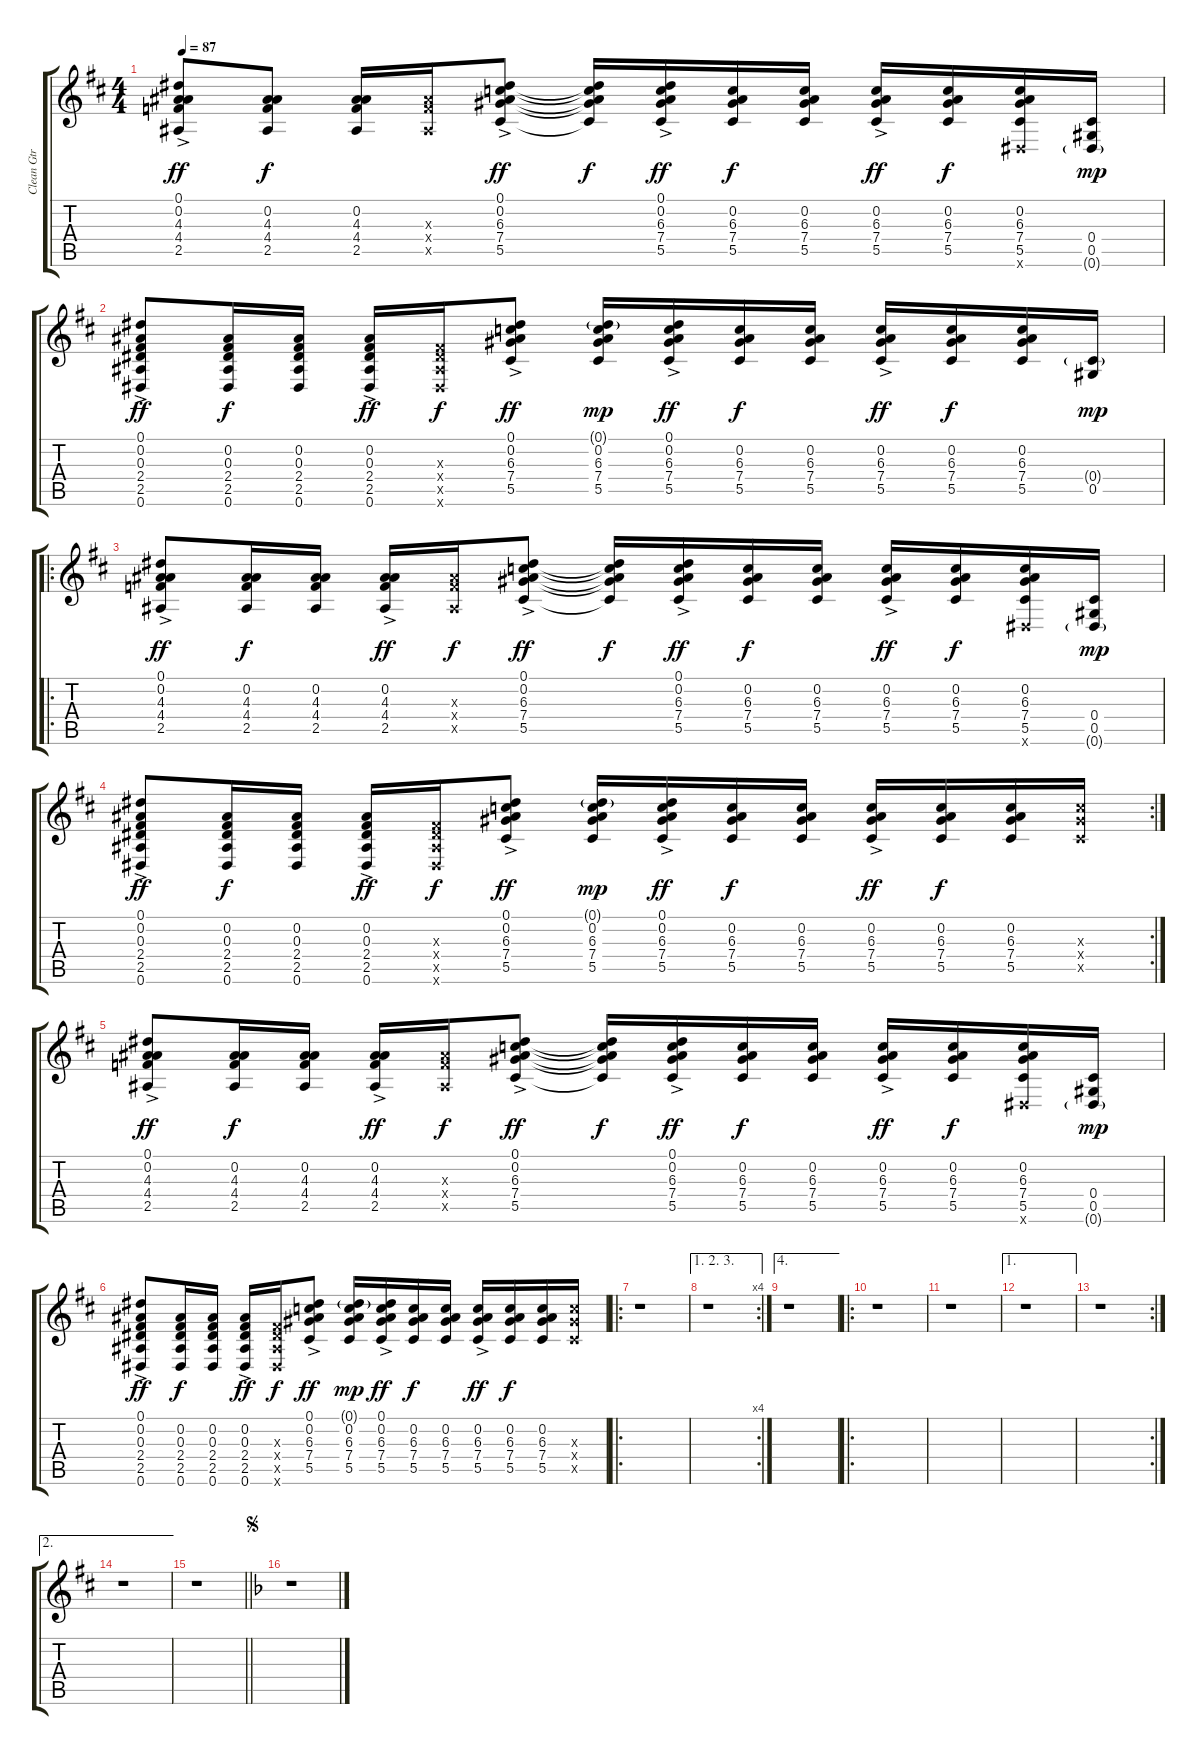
\track ("Clean Gtr I" "Clean Gtr ") {instrument electricguitarjazz}
\staff {score tabs}
\tuning (Eb4 Bb3 Gb3 Db3 Ab2 Eb2) {hide}
\ts (4 4)
\tempo 87
\clef g2
\ks d
(0.1 0.2{ac} 4.3{ac} 4.4{ac} 2.5{ac}).8{dy ff instrument electricguitarjazz} (0.2 4.3 4.4 2.5).8{dy f} (0.2 4.3 4.4 2.5).16 (4.3{x} 4.4{x} 2.5{x}).16 (0.1 0.2{ac} 6.3{ac} 7.4{ac} 5.5{ac}).8{dy ff} (0.1{t} 0.2{t} 6.3{t} 7.4{t} 5.5{t}).16{dy f} (0.1 0.2{ac} 6.3{ac} 7.4{ac} 5.5{ac}).16{dy ff} (0.2 6.3 7.4 5.5).16{dy f} (0.2 6.3 7.4 5.5).16 (0.2{ac} 6.3{ac} 7.4{ac} 5.5{ac}).16{dy ff} (0.2 6.3 7.4 5.5).16{dy f} (0.2 6.3 7.4 5.5 0.6{x}).16 (0.4 0.5 0.6{g}).16{dy mp} |
(0.1 0.2{ac} 0.3{ac} 2.4{ac} 2.5{ac} 0.6{ac}).8{dy ff} (0.2 0.3 2.4 2.5 0.6).16{dy f} (0.2 0.3 2.4 2.5 0.6).16 (0.2{ac} 0.3{ac} 2.4{ac} 2.5{ac} 0.6{ac}).16{dy ff} (0.3{x} 2.4{x} 2.5{x} 0.6{x}).16{dy f} (0.1 0.2{ac} 6.3{ac} 7.4{ac} 5.5{ac}).8{dy ff} (0.1{g} 0.2 6.3 7.4 5.5).16{dy mp} (0.1 0.2{ac} 6.3{ac} 7.4{ac} 5.5{ac}).16{dy ff} (0.2 6.3 7.4 5.5).16{dy f} (0.2 6.3 7.4 5.5).16 (0.2{ac} 6.3{ac} 7.4{ac} 5.5{ac}).16{dy ff} (0.2 6.3 7.4 5.5).16{dy f} (0.2 6.3 7.4 5.5).16 (0.4{g} 0.5).16{dy mp} |
\ro
(0.1 0.2{ac} 4.3{ac} 4.4{ac} 2.5{ac}).8{dy ff} (0.2 4.3 4.4 2.5).16{dy f} (0.2 4.3 4.4 2.5).16 (0.2{ac} 4.3{ac} 4.4{ac} 2.5{ac}).16{dy ff} (4.3{x} 4.4{x} 2.5{x}).16{dy f} (0.1 0.2{ac} 6.3{ac} 7.4{ac} 5.5{ac}).8{dy ff} (0.1{t} 0.2{t} 6.3{t} 7.4{t} 5.5{t}).16{dy f} (0.1 0.2{ac} 6.3{ac} 7.4{ac} 5.5{ac}).16{dy ff} (0.2 6.3 7.4 5.5).16{dy f} (0.2 6.3 7.4 5.5).16 (0.2{ac} 6.3{ac} 7.4{ac} 5.5{ac}).16{dy ff} (0.2 6.3 7.4 5.5).16{dy f} (0.2 6.3 7.4 5.5 0.6{x}).16 (0.4 0.5 0.6{g}).16{dy mp} |
\rc 2
(0.1 0.2{ac} 0.3{ac} 2.4{ac} 2.5{ac} 0.6{ac}).8{dy ff} (0.2 0.3 2.4 2.5 0.6).16{dy f} (0.2 0.3 2.4 2.5 0.6).16 (0.2{ac} 0.3{ac} 2.4{ac} 2.5{ac} 0.6{ac}).16{dy ff} (0.3{x} 2.4{x} 2.5{x} 0.6{x}).16{dy f} (0.1 0.2{ac} 6.3{ac} 7.4{ac} 5.5{ac}).8{dy ff} (0.1{g} 0.2 6.3 7.4 5.5).16{dy mp} (0.1 0.2{ac} 6.3{ac} 7.4{ac} 5.5{ac}).16{dy ff} (0.2 6.3 7.4 5.5).16{dy f} (0.2 6.3 7.4 5.5).16 (0.2{ac} 6.3{ac} 7.4{ac} 5.5{ac}).16{dy ff} (0.2 6.3 7.4 5.5).16{dy f} (0.2 6.3 7.4 5.5).16 (6.3{x} 7.4{x} 5.5{x}).16 |
(0.1 0.2{ac} 4.3{ac} 4.4{ac} 2.5{ac}).8{dy ff} (0.2 4.3 4.4 2.5).16{dy f} (0.2 4.3 4.4 2.5).16 (0.2{ac} 4.3{ac} 4.4{ac} 2.5{ac}).16{dy ff} (4.3{x} 4.4{x} 2.5{x}).16{dy f} (0.1 0.2{ac} 6.3{ac} 7.4{ac} 5.5{ac}).8{dy ff} (0.1{t} 0.2{t} 6.3{t} 7.4{t} 5.5{t}).16{dy f} (0.1 0.2{ac} 6.3{ac} 7.4{ac} 5.5{ac}).16{dy ff} (0.2 6.3 7.4 5.5).16{dy f} (0.2 6.3 7.4 5.5).16 (0.2{ac} 6.3{ac} 7.4{ac} 5.5{ac}).16{dy ff} (0.2 6.3 7.4 5.5).16{dy f} (0.2 6.3 7.4 5.5 0.6{x}).16 (0.4 0.5 0.6{g}).16{dy mp} |
(0.1 0.2{ac} 0.3{ac} 2.4{ac} 2.5{ac} 0.6{ac}).8{dy ff} (0.2 0.3 2.4 2.5 0.6).16{dy f} (0.2 0.3 2.4 2.5 0.6).16 (0.2{ac} 0.3{ac} 2.4{ac} 2.5{ac} 0.6{ac}).16{dy ff} (0.3{x} 2.4{x} 2.5{x} 0.6{x}).16{dy f} (0.1 0.2{ac} 6.3{ac} 7.4{ac} 5.5{ac}).8{dy ff} (0.1{g} 0.2 6.3 7.4 5.5).16{dy mp} (0.1 0.2{ac} 6.3{ac} 7.4{ac} 5.5{ac}).16{dy ff} (0.2 6.3 7.4 5.5).16{dy f} (0.2 6.3 7.4 5.5).16 (0.2{ac} 6.3{ac} 7.4{ac} 5.5{ac}).16{dy ff} (0.2 6.3 7.4 5.5).16{dy f} (0.2 6.3 7.4 5.5).16 (6.3{x} 7.4{x} 5.5{x}).16 |
\ro
r.1 |
\ae (1 2 3)
\rc 4
r.1 |
\ae 4
r.1 |
\ro
r.1 |
r.1 |
\ae 1
r.1 |
\rc 2
r.1 |
\ae 2
r.1 |
\barLineRight lightlight
r.1 |
\jump segno
\ks f
r.1
